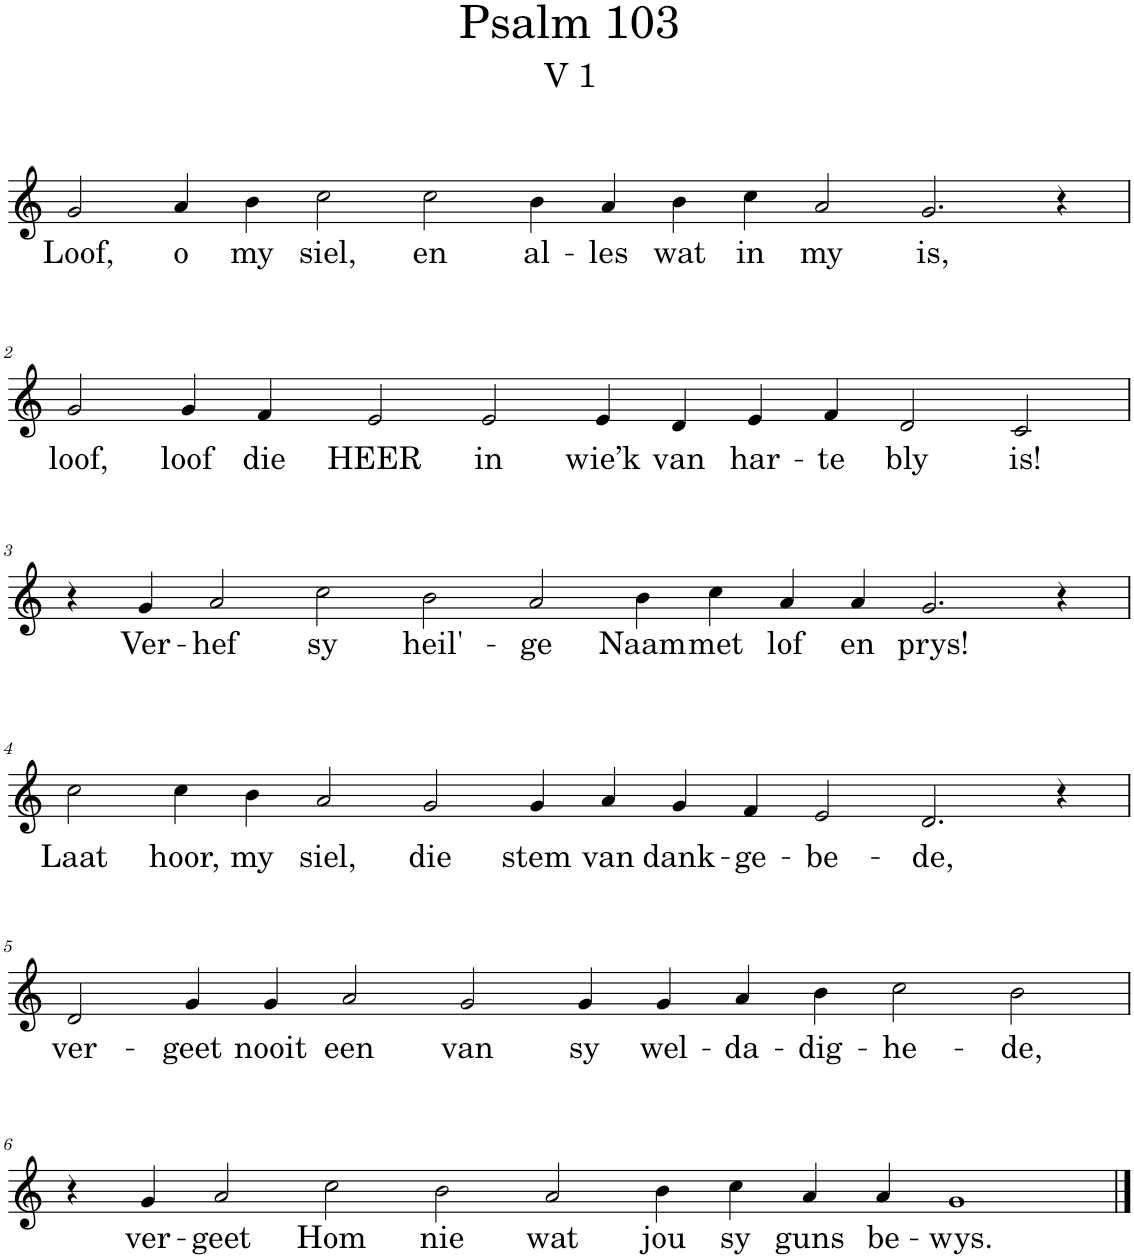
**kern	**text
*part1	*part1
*staff1	*staff1
*I"Pipe Organ	*
*I'Org.	*
*clefG2	*
*k[]	*
*M18/4	*
=1	=1
!	!LO:LY:b
2g/	Loof,
!	!LO:LY:b
4a/	o
!	!LO:LY:b
4b\	my
!	!LO:LY:b
2cc\	siel,
!	!LO:LY:b
2cc\	en
!	!LO:LY:b
4b\	al-
!	!LO:LY:b
4a/	-les
!	!LO:LY:b
4b\	wat
!	!LO:LY:b
4cc\	in
!	!LO:LY:b
2a/	my
!	!LO:LY:b
2.g/	is,
4r	.
!!LO:LB:g=z
=2	=2
*M16/4	*
!	!LO:LY:b
2g/	loof,
!	!LO:LY:b
4g/	loof
!	!LO:LY:b
4f/	die
!	!LO:LY:b
2e/	HEER
!	!LO:LY:b
2e/	in
!	!LO:LY:b
4e/	wie’k
!	!LO:LY:b
4d/	van
!	!LO:LY:b
4e/	har-
!	!LO:LY:b
4f/	-te
!	!LO:LY:b
2d/	bly
!	!LO:LY:b
2c/	is!
!!LO:LB:g=z
=3	=3
*M18/4	*
4r	.
!	!LO:LY:b
4g/	Ver-
!	!LO:LY:b
2a/	-hef
!	!LO:LY:b
2cc\	sy
!	!LO:LY:b
2b\	heil'-
!	!LO:LY:b
2a/	-ge
!	!LO:LY:b
4b\	Naam
!	!LO:LY:b
4cc\	met
!	!LO:LY:b
4a/	lof
!	!LO:LY:b
4a/	en
!	!LO:LY:b
2.g/	prys!
4r	.
!!LO:LB:g=z
=4	=4
!	!LO:LY:b
2cc\	Laat
!	!LO:LY:b
4cc\	hoor,
!	!LO:LY:b
4b\	my
!	!LO:LY:b
2a/	siel,
!	!LO:LY:b
2g/	die
!	!LO:LY:b
4g/	stem
!	!LO:LY:b
4a/	van
!	!LO:LY:b
4g/	dank-
!	!LO:LY:b
4f/	-ge-
!	!LO:LY:b
2e/	-be-
!	!LO:LY:b
2.d/	-de,
4r	.
!!LO:LB:g=z
=5	=5
*M16/4	*
!	!LO:LY:b
2d/	ver-
!	!LO:LY:b
4g/	-geet
!	!LO:LY:b
4g/	nooit
!	!LO:LY:b
2a/	een
!	!LO:LY:b
2g/	van
!	!LO:LY:b
4g/	sy
!	!LO:LY:b
4g/	wel-
!	!LO:LY:b
4a/	-da-
!	!LO:LY:b
4b\	-dig-
!	!LO:LY:b
2cc\	-he-
!	!LO:LY:b
2b\	-de,
!!LO:LB:g=z
=6	=6
*M18/4	*
4r	.
!	!LO:LY:b
4g/	ver-
!	!LO:LY:b
2a/	-geet
!	!LO:LY:b
2cc\	Hom
!	!LO:LY:b
2b\	nie
!	!LO:LY:b
2a/	wat
!	!LO:LY:b
4b\	jou
!	!LO:LY:b
4cc\	sy
!	!LO:LY:b
4a/	guns
!	!LO:LY:b
4a/	be-
!	!LO:LY:b
1g	-wys.
==	==
*-	*-
